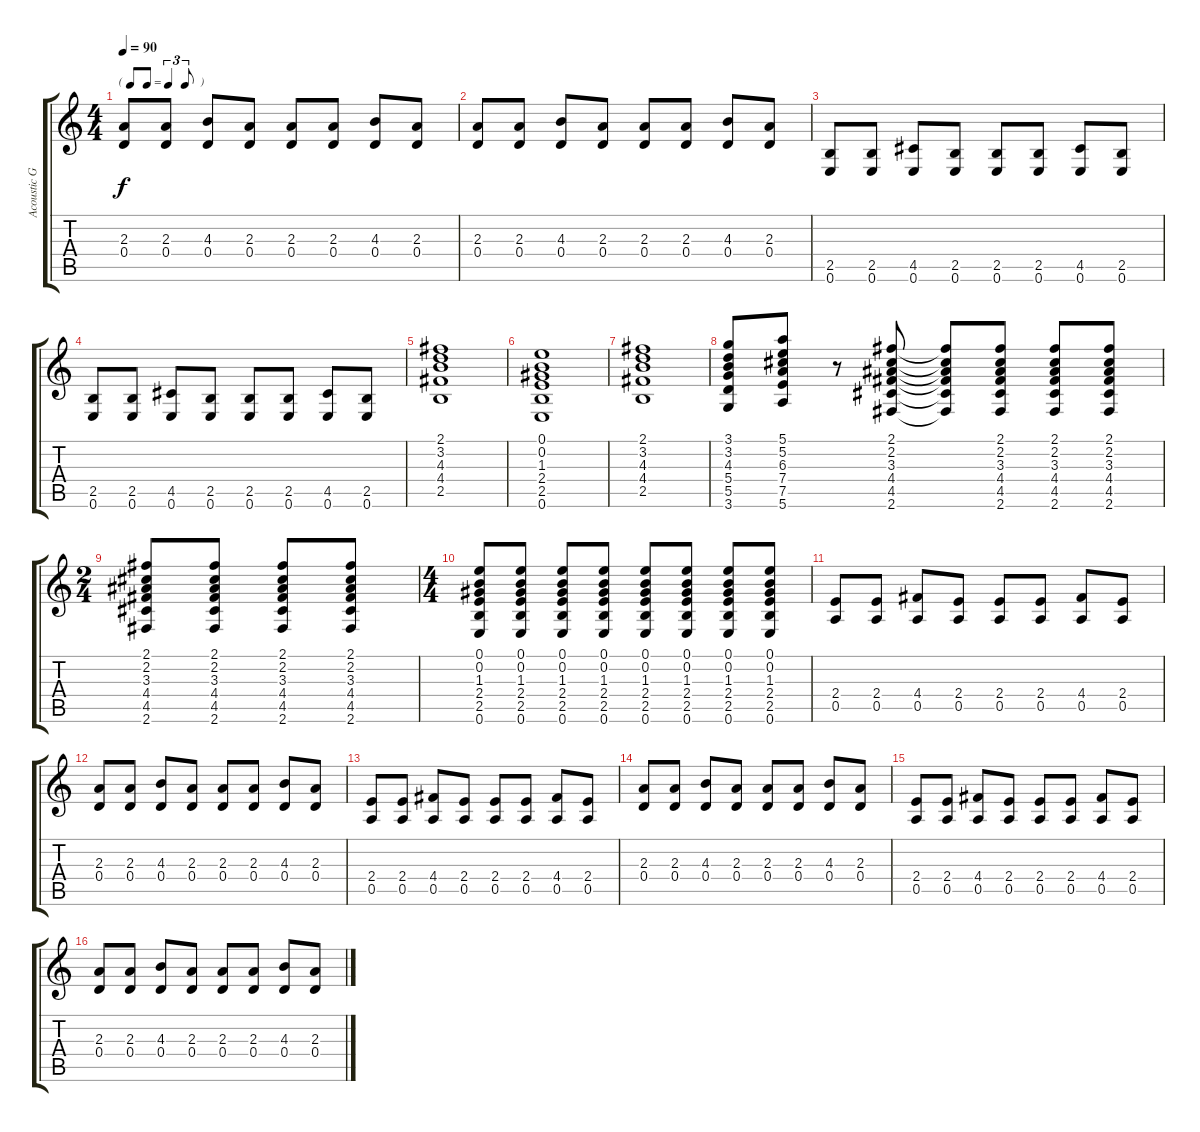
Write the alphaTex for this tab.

\track ("Acoustic Guitar" "Acoustic G") {instrument acousticguitarsteel}
\staff {score tabs}
\tuning (E4 B3 G3 D3 A2 E2) {hide}
\ts (4 4)
\tf triplet8th
\tempo 90
\clef g2
\ks c
(2.3 0.4).8{dy f} (2.3 0.4).8 (4.3 0.4).8 (2.3 0.4).8 (2.3 0.4).8 (2.3 0.4).8 (4.3 0.4).8 (2.3 0.4).8 |
(2.3 0.4).8 (2.3 0.4).8 (4.3 0.4).8 (2.3 0.4).8 (2.3 0.4).8 (2.3 0.4).8 (4.3 0.4).8 (2.3 0.4).8 |
(2.5 0.6).8 (2.5 0.6).8 (4.5 0.6).8 (2.5 0.6).8 (2.5 0.6).8 (2.5 0.6).8 (4.5 0.6).8 (2.5 0.6).8 |
(2.5 0.6).8 (2.5 0.6).8 (4.5 0.6).8 (2.5 0.6).8 (2.5 0.6).8 (2.5 0.6).8 (4.5 0.6).8 (2.5 0.6).8 |
(2.1 3.2 4.3 4.4 2.5).1 |
(0.1 0.2 1.3 2.4 2.5 0.6).1 |
(2.1 3.2 4.3 4.4 2.5).1 |
(3.1 3.2 4.3 5.4 5.5 3.6).8 (5.1 5.2 6.3 7.4 7.5 5.6).8 r.8 (2.1 2.2 3.3 4.4 4.5 2.6).8 (2.1{t} 2.2{t} 3.3{t} 4.4{t} 4.5{t} 2.6{t}).8 (2.1 2.2 3.3 4.4 4.5 2.6).8 (2.1 2.2 3.3 4.4 4.5 2.6).8 (2.1 2.2 3.3 4.4 4.5 2.6).8 |
\ts (2 4)
(2.1 2.2 3.3 4.4 4.5 2.6).8 (2.1 2.2 3.3 4.4 4.5 2.6).8 (2.1 2.2 3.3 4.4 4.5 2.6).8 (2.1 2.2 3.3 4.4 4.5 2.6).8 |
\ts (4 4)
(0.1 0.2 1.3 2.4 2.5 0.6).8 (0.1 0.2 1.3 2.4 2.5 0.6).8 (0.1 0.2 1.3 2.4 2.5 0.6).8 (0.1 0.2 1.3 2.4 2.5 0.6).8 (0.1 0.2 1.3 2.4 2.5 0.6).8 (0.1 0.2 1.3 2.4 2.5 0.6).8 (0.1 0.2 1.3 2.4 2.5 0.6).8 (0.1 0.2 1.3 2.4 2.5 0.6).8 |
(2.4 0.5).8 (2.4 0.5).8 (4.4 0.5).8 (2.4 0.5).8 (2.4 0.5).8 (2.4 0.5).8 (4.4 0.5).8 (2.4 0.5).8 |
(2.3 0.4).8 (2.3 0.4).8 (4.3 0.4).8 (2.3 0.4).8 (2.3 0.4).8 (2.3 0.4).8 (4.3 0.4).8 (2.3 0.4).8 |
(2.4 0.5).8 (2.4 0.5).8 (4.4 0.5).8 (2.4 0.5).8 (2.4 0.5).8 (2.4 0.5).8 (4.4 0.5).8 (2.4 0.5).8 |
(2.3 0.4).8 (2.3 0.4).8 (4.3 0.4).8 (2.3 0.4).8 (2.3 0.4).8 (2.3 0.4).8 (4.3 0.4).8 (2.3 0.4).8 |
(2.4 0.5).8 (2.4 0.5).8 (4.4 0.5).8 (2.4 0.5).8 (2.4 0.5).8 (2.4 0.5).8 (4.4 0.5).8 (2.4 0.5).8 |
(2.3 0.4).8 (2.3 0.4).8 (4.3 0.4).8 (2.3 0.4).8 (2.3 0.4).8 (2.3 0.4).8 (4.3 0.4).8 (2.3 0.4).8
